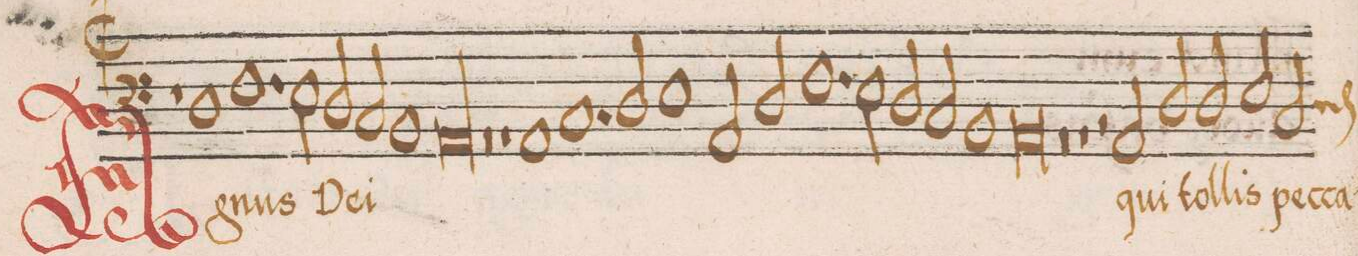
**kern	**text
*I"BASSVS	*
*clefF4	*
*k[]	*
*met(c|)	*
*M2/1	*
1r	.
1D	A-
=35	=35
1.F	-gnus
2E\	.
=36	=36
2D/	De-
2C/	-i
1BB	.
=37	=37
00AA	.
=38	=38
=39	=39
0r	.
=40	=40
1r	.
1AA	.
=41	=41
1.C	.
2D/	.
=42	=42
1E	.
2AA/	.
2D/	.
=43	=43
1.F	.
2E\	.
=44	=44
2D/	.
2C/	.
1BB	.
=45	=45
0AA	.
=46	=46
0r	.
=47	=47
1r	.
2r	.
2AA/	qui
=48	=48
2D/	tol-
2D/	-lis
2E/	pec-
*custos:D	*
2C/	-ca-
=49	=49
*-	*-
